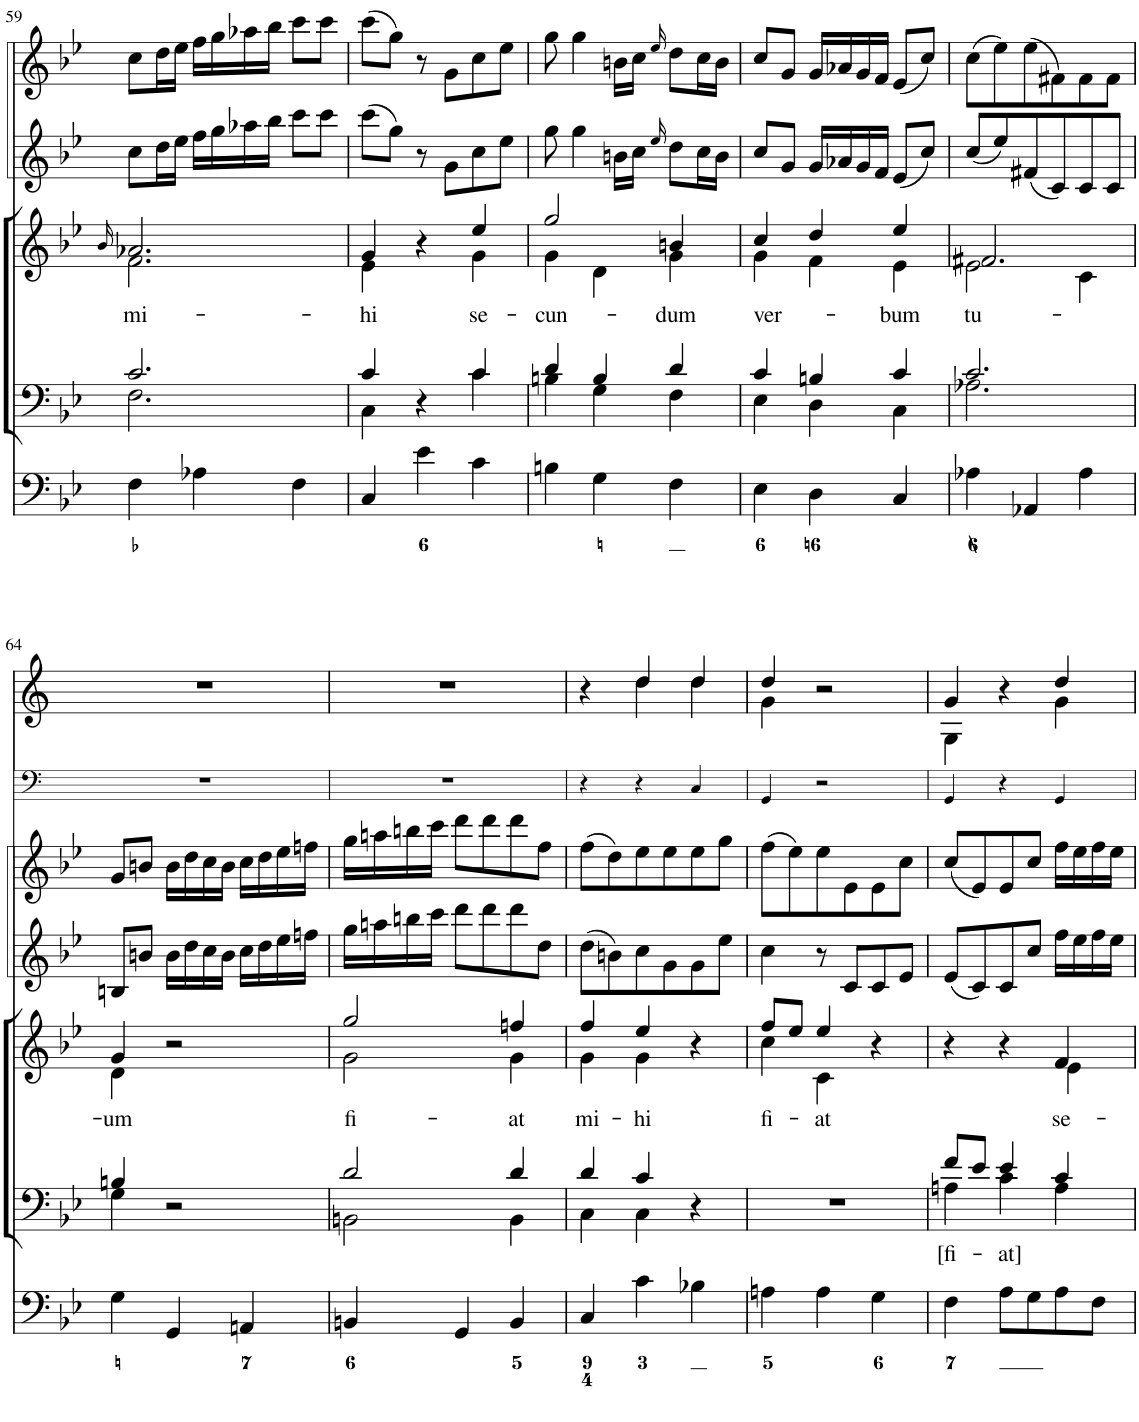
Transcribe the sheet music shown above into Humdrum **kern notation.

**kern	**kern	**text	**kern	**text	**kern	**kern	**kern	**kern
*part7	*part6	*part6	*part5	*part5	*part4	*part3	*part2	*part1
*staff7	*staff6	*staff6	*staff5	*staff5	*staff4	*staff3	*staff2	*staff1
*I"Organ	*I"Voice	*	*I"Voice	*	*I"Violin	*I"Violini	*I"Timpani in B[b]	*I"Clarini in B[b]
*	*	*	*	*	*I'Vln	*I'Vln	*I'Timp	*
!!LO:PB:g=z
*clefF4	*clefF4	*	*clefG2	*	*clefG2	*clefG2	*clefF4	*clefG2
*	*	*	*	*	*	*	*Trd1c2	*Trd1c2
*k[b-e-]	*k[b-e-]	*	*k[b-e-]	*	*k[b-e-]	*k[b-e-]	*k[]	*k[]
*M3/4	*M3/4	*	*M3/4	*	*M3/4	*M3/4	*M3/4	*M3/4
=59	=59	=59	=59	=59	=59	=59	=59	=59
.	.	.	16qb-/	.	.	.	.	.
*	*^	*	*	*	*	*	*	*
!	!	!	!	!	!LO:LY:b	!	!	!	!
*	*	*	*	*^	*	*	*	*	*
4F\	2.c/	2.F\	.	2.a-X/	2.f\	mi-	8cc\L	8cc\L	2.r	2.r
.	.	.	.	.	.	.	16dd\L	16dd\L	.	.
.	.	.	.	.	.	.	16ee-\JJ	16ee-\JJ	.	.
4A-X\	.	.	.	.	.	.	16ff\LL	16ff\LL	.	.
.	.	.	.	.	.	.	16gg\	16gg\	.	.
.	.	.	.	.	.	.	16aa-X\	16aa-X\	.	.
.	.	.	.	.	.	.	16bb-\JJ	16bb-\JJ	.	.
4F\	.	.	.	.	.	.	8ccc\L	8ccc\L	.	.
.	.	.	.	.	.	.	8ccc\J	8ccc\J	.	.
=60	=60	=60	=60	=60	=60	=60	=60	=60	=60	=60
!	!	!	!	!	!	!LO:LY:b	!	!	!	!
4C/	4c/	4C\	.	4g/	4e-\	-hi	(8ccc\L	(8ccc\L	2.r	2.r
.	.	.	.	.	.	.	8gg\J)	8gg\J)	.	.
4e-\	4r	4ryy	.	4r	4ryy	.	8r	8r	.	.
.	.	.	.	.	.	.	8g\L	8g\L	.	.
!	!	!	!	!	!	!LO:LY:b	!	!	!	!
4c\	4c/	4c\	.	4ee-/	4g\	se-	8cc\	8cc\	.	.
.	.	.	.	.	.	.	8ee-\J	8ee-\J	.	.
=61	=61	=61	=61	=61	=61	=61	=61	=61	=61	=61
!	!	!	!	!	!	!LO:LY:b	!	!	!	!
4Bn\	4d/	4Bn\	.	2gg/	4g\	-cun-	8gg\	8gg\	2.r	2.r
.	.	.	.	.	.	.	4gg\	4gg\	.	.
4G\	4B/	4G\	.	.	4d\	.	.	.	.	.
.	.	.	.	.	.	.	16bn\LL	16bn\LL	.	.
.	.	.	.	.	.	.	16cc\JJ	16cc\JJ	.	.
.	.	.	.	.	.	.	16qee-/	16qee-/	.	.
!	!	!	!	!	!	!LO:LY:b	!	!	!	!
4F\	4d/	4F\	.	4bn/	4g\	-dum	8dd\L	8dd\L	.	.
.	.	.	.	.	.	.	16cc\L	16cc\L	.	.
.	.	.	.	.	.	.	16b\JJ	16b\JJ	.	.
=62	=62	=62	=62	=62	=62	=62	=62	=62	=62	=62
!	!	!	!	!	!	!LO:LY:b	!	!	!	!
4E-\	4c/	4E-\	.	4cc/	4g\	ver-	8cc/L	8cc/L	2.r	2.r
.	.	.	.	.	.	.	8g/J	8g/J	.	.
4D\	4Bn/	4D\	.	4dd/	4f\	.	16g/LL	16g/LL	.	.
.	.	.	.	.	.	.	16a-X/	16a-X/	.	.
.	.	.	.	.	.	.	16g/	16g/	.	.
.	.	.	.	.	.	.	16f/JJ	16f/JJ	.	.
!	!	!	!	!	!	!LO:LY:b	!	!	!	!
4C/	4c/	4C\	.	4ee-/	4e-\	-bum	(8e-/L	(8e-/L	.	.
.	.	.	.	.	.	.	8cc/J)	8cc/J)	.	.
=63	=63	=63	=63	=63	=63	=63	=63	=63	=63	=63
!	!	!	!	!	!	!LO:LY:b	!	!	!	!
4A-X\	2.c/	2.A-X\	.	2.f#X/	2e-\	tu-	(8cc/L	(8cc\L	2.r	2.r
.	.	.	.	.	.	.	8ee-/)	8ee-\)	.	.
4AA-X/	.	.	.	.	.	.	(8f#X/	(8ee-\	.	.
.	.	.	.	.	.	.	8c/)	8f#X\)	.	.
4A-\	.	.	.	.	4c\	.	8c/	8f#\	.	.
.	.	.	.	.	.	.	8c/J	8f#\J	.	.
!!LO:LB:g=z
=64	=64	=64	=64	=64	=64	=64	=64	=64	=64	=64
!	!	!	!	!	!	!LO:LY:b	!	!	!	!
4G\	4Bn/	4G\	.	4g/	4d\	-um	8Bn/L	8g/L	2.r	2.r
.	.	.	.	.	.	.	8bn/J	8bn/J	.	.
4GG/	2r	2ryy	.	2r	2ryy	.	16b\LL	16b\LL	.	.
.	.	.	.	.	.	.	16dd\	16dd\	.	.
.	.	.	.	.	.	.	16cc\	16cc\	.	.
.	.	.	.	.	.	.	16b\JJ	16b\JJ	.	.
4AAn/	.	.	.	.	.	.	16cc\LL	16cc\LL	.	.
.	.	.	.	.	.	.	16dd\	16dd\	.	.
.	.	.	.	.	.	.	16ee-\	16ee-\	.	.
.	.	.	.	.	.	.	16ffn\JJ	16ffn\JJ	.	.
=65	=65	=65	=65	=65	=65	=65	=65	=65	=65	=65
!	!	!	!	!	!	!LO:LY:b	!	!	!	!
4BBn/	2d/	2BBn\	.	2gg/	2g\	fi-	16gg\LL	16gg\LL	2.r	2.r
.	.	.	.	.	.	.	16aan\	16aan\	.	.
.	.	.	.	.	.	.	16bbn\	16bbn\	.	.
.	.	.	.	.	.	.	16ccc\JJ	16ccc\JJ	.	.
4GG/	.	.	.	.	.	.	8ddd\L	8ddd\L	.	.
.	.	.	.	.	.	.	8ddd\	8ddd\	.	.
!	!	!	!	!	!	!LO:LY:b	!	!	!	!
4BB/	4d/	4BB\	.	4ffn/	4g\	-at	8ddd\	8ddd\	.	.
.	.	.	.	.	.	.	8dd\J	8ff\J	.	.
=66	=66	=66	=66	=66	=66	=66	=66	=66	=66	=66
!	!	!	!	!	!	!LO:LY:b	!	!	!	!
*	*	*	*	*	*	*	*	*	*	*^
4C/	4d/	4C\	.	4ff/	4g\	mi-	(8dd\L	(8ff\L	4r	4r	4ryy
.	.	.	.	.	.	.	8bn\)	8dd\)	.	.	.
!	!	!	!	!	!	!LO:LY:b	!	!	!	!	!
4c\	4c/	4C\	.	4ee-/	4g\	-hi	8cc\	8ee-\	4r	4dd/	4dd\
.	.	.	.	.	.	.	8g\	8ee-\	.	.	.
4B-X\	4r	4ryy	.	4r	4ryy	.	8g\	8ee-\	4C/	4dd/	4dd\
.	.	.	.	.	.	.	8ee-\J	8gg\J	.	.	.
*	*v	*v	*	*	*	*	*	*	*	*	*
=67	=67	=67	=67	=67	=67	=67	=67	=67	=67	=67
!	!	!	!	!	!LO:LY:b	!	!	!	!	!
4An\	2.r	.	8ff/L	4cc\	fi-	4cc\	(8ff\L	4GG/	4dd/	4g\
.	.	.	8ee-/J	.	.	.	8ee-\)	.	.	.
!	!	!	!	!	!LO:LY:b	!	!	!	!	!
4A\	.	.	4ee-/	4c\	-at	8r	8ee-\	2r	2r	2ryy
.	.	.	.	.	.	8c/L	8e-\	.	.	.
4G\	.	.	4r	4ryy	.	8c/	8e-\	.	.	.
.	.	.	.	.	.	8e-/J	8cc\J	.	.	.
=68	=68	=68	=68	=68	=68	=68	=68	=68	=68	=68
!	!	!LO:LY:b	!	!	!	!	!	!	!	!
*	*^	*	*	*	*	*	*	*	*	*
4F\	8f/L	4An\	[fi-	4r	2ryy	.	(8e-/L	(8cc/L	4GG/	4g/	4G\
.	8e-/J	.	.	.	.	.	8c/)	8e-/)	.	.	.
!	!	!	!LO:LY:b	!	!	!	!	!	!	!	!
8A\L	4e-/	4c\	-at]	4r	.	.	8c/	8e-/	4r	4r	4ryy
8G\	.	.	.	.	.	.	8cc/J	8cc/J	.	.	.
!	!	!	!	!	!	!LO:LY:b	!	!	!	!	!
8A\	4c/	4A\	.	4f/	4e-\	se-	16ff\LL	16ff\LL	4GG/	4dd/	4g\
.	.	.	.	.	.	.	16ee-\	16ee-\	.	.	.
8F\J	.	.	.	.	.	.	16ff\	16ff\	.	.	.
.	.	.	.	.	.	.	16ee-\JJ	16ee-\JJ	.	.	.
*	*v	*v	*	*	*	*	*	*	*	*v	*v
*	*	*	*v	*v	*	*	*	*	*
=	=	=	=	=	=	=	=	=
*-	*-	*-	*-	*-	*-	*-	*-	*-
